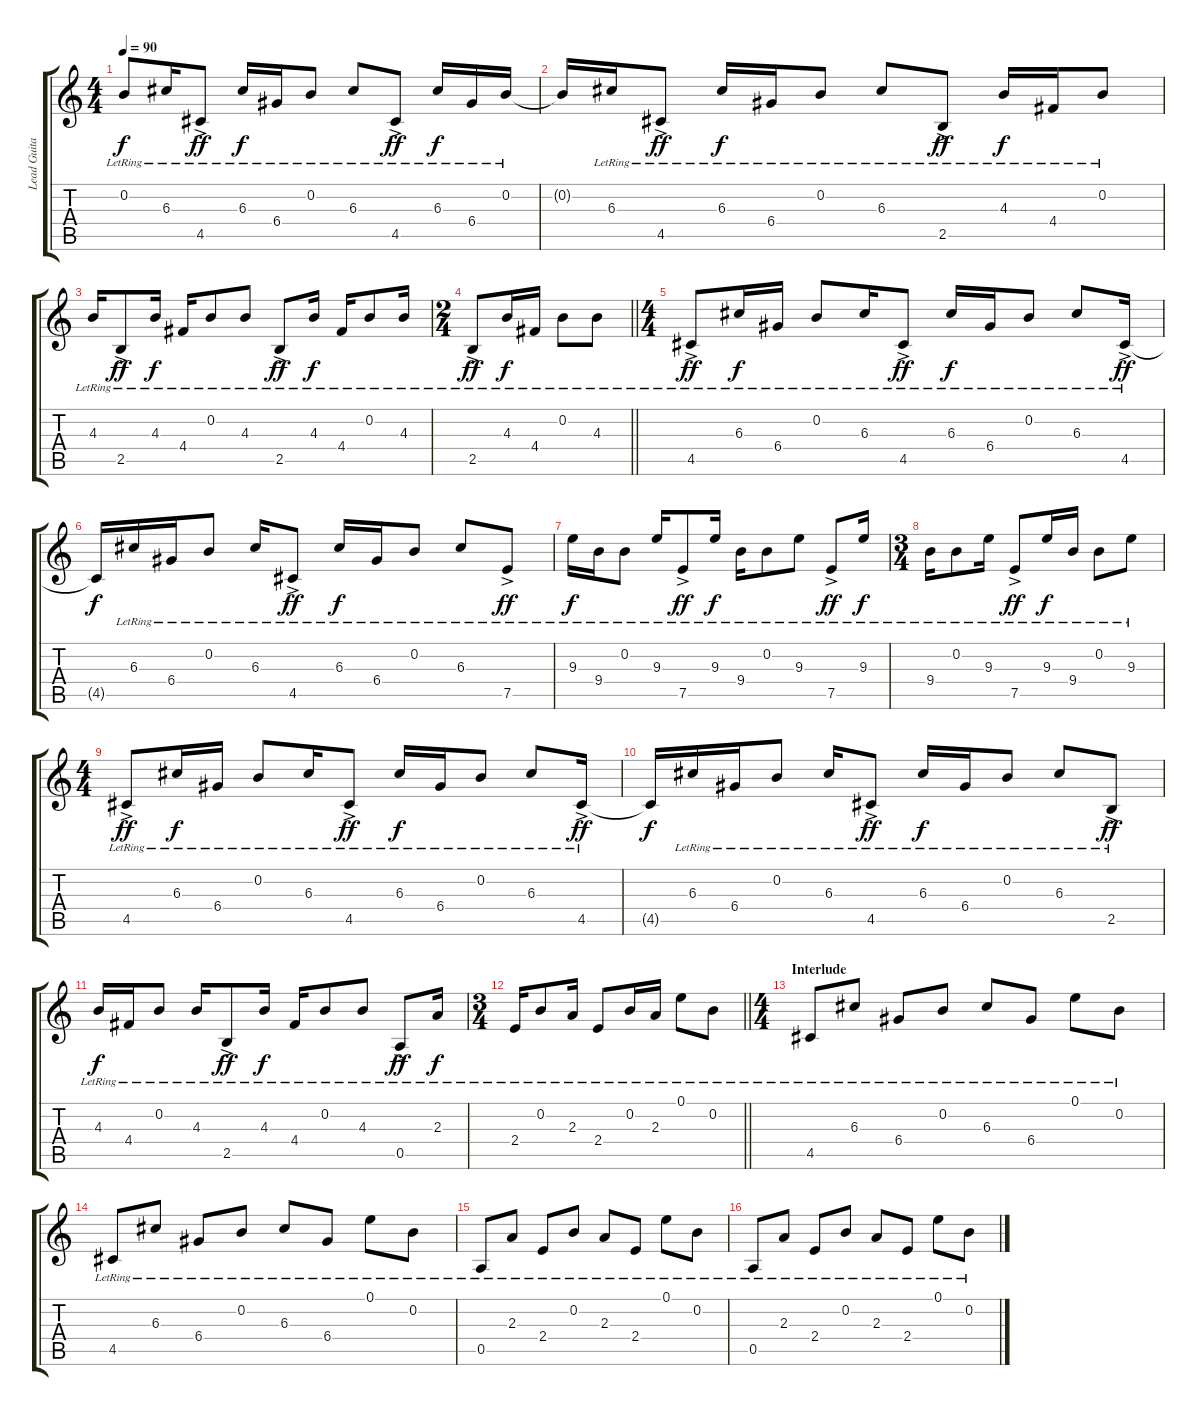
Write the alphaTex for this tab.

\track ("Lead Guitar (Xulfi)" "Lead Guita") {instrument electricguitarclean}
\staff {score tabs}
\tuning (E4 B3 G3 D3 A2 D2) {hide}
\ts (4 4)
\tempo 90
\clef g2
\ks c
0.2{lr}.8{dy f} 6.3{lr}.16 4.5{ac lr}.8{dy ff} 6.3{lr}.16{dy f} 6.4{lr}.16 0.2{lr}.8 6.3{lr}.8 4.5{ac lr}.8{dy ff} 6.3{lr}.16{dy f} 6.4{lr}.16 0.2{lr}.16 |
0.2{t}.16 6.3{lr}.16 4.5{ac lr}.8{dy ff} 6.3{lr}.16{dy f} 6.4{lr}.16 0.2{lr}.8 6.3{lr}.8 2.5{ac lr}.8{dy ff} 4.3{lr}.16{dy f} 4.4{lr}.16 0.2{lr}.8 |
4.3{lr}.16 2.5{ac lr}.8{dy ff} 4.3{lr}.16{dy f} 4.4{lr}.16 0.2{lr}.8 4.3{lr}.8 2.5{ac lr}.8{dy ff} 4.3{lr}.16{dy f} 4.4{lr}.16 0.2{lr}.8 4.3{lr}.16 |
\ts (2 4)
\barLineRight lightlight
2.5{ac lr}.8{dy ff} 4.3{lr}.16{dy f} 4.4{lr}.16 0.2{lr}.8 4.3{lr}.8 |
\ts (4 4)
4.5{ac lr}.8{dy ff} 6.3{lr}.16{dy f} 6.4{lr}.16 0.2{lr}.8 6.3{lr}.16 4.5{ac lr}.8{dy ff} 6.3{lr}.16{dy f} 6.4{lr}.16 0.2{lr}.8 6.3{lr}.8 4.5{ac lr}.16{dy ff} |
4.5{t}.16{dy f} 6.3{lr}.16 6.4{lr}.16 0.2{lr}.8 6.3{lr}.16 4.5{ac lr}.8{dy ff} 6.3{lr}.16{dy f} 6.4{lr}.16 0.2{lr}.8 6.3{lr}.8 7.5{ac lr}.8{dy ff} |
9.3{lr}.16{dy f} 9.4{lr}.16 0.2{lr}.8 9.3{lr}.16 7.5{ac lr}.8{dy ff} 9.3{lr}.16{dy f} 9.4{lr}.16 0.2{lr}.8 9.3{lr}.8 7.5{ac lr}.8{dy ff} 9.3{lr}.16{dy f} |
\ts (3 4)
9.4{lr}.16 0.2{lr}.8 9.3{lr}.16 7.5{ac lr}.8{dy ff} 9.3{lr}.16{dy f} 9.4{lr}.16 0.2{lr}.8 9.3{lr}.8 |
\ts (4 4)
4.5{ac lr}.8{dy ff} 6.3{lr}.16{dy f} 6.4{lr}.16 0.2{lr}.8 6.3{lr}.16 4.5{ac lr}.8{dy ff} 6.3{lr}.16{dy f} 6.4{lr}.16 0.2{lr}.8 6.3{lr}.8 4.5{ac lr}.16{dy ff} |
4.5{t}.16{dy f} 6.3{lr}.16 6.4{lr}.16 0.2{lr}.8 6.3{lr}.16 4.5{ac lr}.8{dy ff} 6.3{lr}.16{dy f} 6.4{lr}.16 0.2{lr}.8 6.3{lr}.8 2.5{ac lr}.8{dy ff} |
4.3{lr}.16{dy f} 4.4{lr}.16 0.2{lr}.8 4.3{lr}.16 2.5{ac lr}.8{dy ff} 4.3{lr}.16{dy f} 4.4{lr}.16 0.2{lr}.8 4.3{lr}.8 0.5{ac lr}.8{dy ff} 2.3{lr}.16{dy f} |
\ts (3 4)
\barLineRight lightlight
2.4{lr}.16 0.2{lr}.8 2.3{lr}.16 2.4{lr}.8 0.2{lr}.16 2.3{lr}.16 0.1{lr}.8 0.2{lr}.8 |
\ts (4 4)
\section ("" "Interlude")
4.5{lr}.8{volume 8 balance 5 instrument electricguitarclean} 6.3{lr}.8 6.4{lr}.8 0.2{lr}.8 6.3{lr}.8 6.4{lr}.8 0.1{lr}.8 0.2{lr}.8 |
4.5{lr}.8 6.3{lr}.8 6.4{lr}.8 0.2{lr}.8 6.3{lr}.8 6.4{lr}.8 0.1{lr}.8 0.2{lr}.8 |
0.5{lr}.8 2.3{lr}.8 2.4{lr}.8 0.2{lr}.8 2.3{lr}.8 2.4{lr}.8 0.1{lr}.8 0.2{lr}.8 |
0.5{lr}.8 2.3{lr}.8 2.4{lr}.8 0.2{lr}.8 2.3{lr}.8 2.4{lr}.8 0.1{lr}.8 0.2{lr}.8
